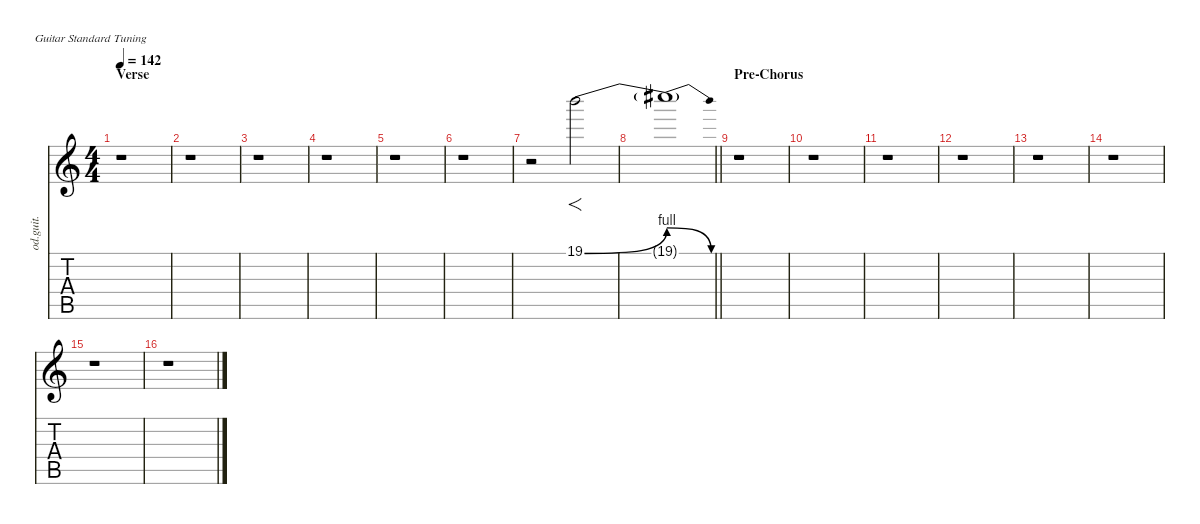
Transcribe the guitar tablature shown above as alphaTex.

\defaultSystemsLayout 4
\hideDynamics
\bracketExtendMode nobrackets
\otherSystemsTrackNameOrientation horizontal
\track ("Solo Guitar" "od.guit.") {defaultSystemsLayout 8 instrument overdrivenguitar}
\staff {score tabs}
\tuning (E4 B3 G3 D3 A2 E2)
\ts (4 4)
\section ("" "Verse")
\tempo 142
\clef g2
\ks c
r.1{dy f beam Down} |
r.1{beam Down} |
r.1{beam Down} |
r.1{beam Down} |
r.1{beam Down} |
r.1{beam Down} |
r.2{beam Down} 19.1{be (bend 0 0 60 4)}.2{f beam Down} |
\barLineRight lightlight
19.1{be (release 0 4 60 0) t}.1{beam Down} |
\section ("" "Pre-Chorus")
r.1{beam Down} |
r.1{beam Down} |
r.1{beam Down} |
r.1{beam Down} |
r.1{beam Down} |
r.1{beam Down} |
r.1{beam Down} |
r.1{beam Down}
